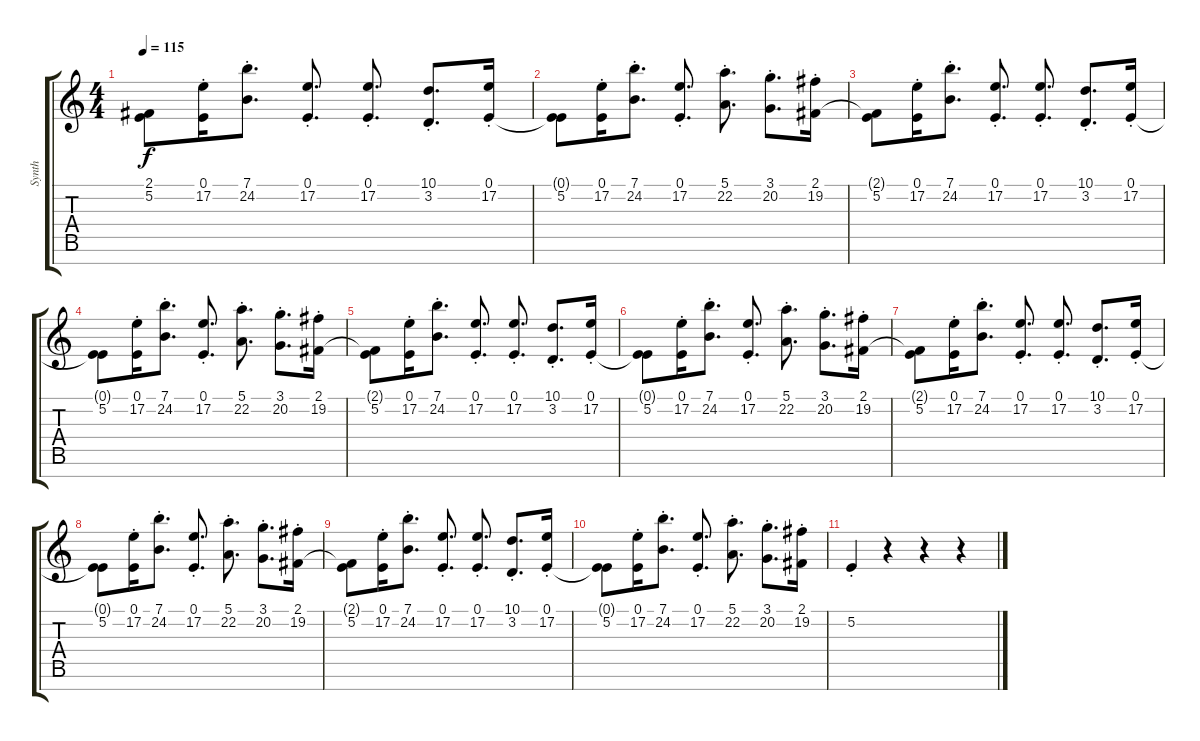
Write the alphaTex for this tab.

\track ("Synth" "Synth") {instrument fx4atmosphere}
\staff {score tabs}
\tuning (E4 B3 G3 D3 A2 E2 B1) {hide}
\ts (4 4)
\tempo 115
\clef g2
\ks c
(2.1{t} 5.2).8{dy f} (0.1 17.2{st}).16 (7.1 24.2{st}).8{d} (0.1 17.2{st}).8{d} (0.1 17.2{st}).8{d} (10.1 3.2{st}).8{d} (0.1 17.2{st}).16 |
(0.1{t} 5.2).8 (0.1 17.2{st}).16 (7.1 24.2{st}).8{d} (0.1 17.2{st}).8{d} (5.1 22.2{st}).8{d} (3.1 20.2{st}).8{d} (2.1 19.2{st}).16 |
(2.1{t} 5.2).8 (0.1 17.2{st}).16 (7.1 24.2{st}).8{d} (0.1 17.2{st}).8{d} (0.1 17.2{st}).8{d} (10.1 3.2{st}).8{d} (0.1 17.2{st}).16 |
(0.1{t} 5.2).8 (0.1 17.2{st}).16 (7.1 24.2{st}).8{d} (0.1 17.2{st}).8{d} (5.1 22.2{st}).8{d} (3.1 20.2{st}).8{d} (2.1 19.2{st}).16 |
(2.1{t} 5.2).8 (0.1 17.2{st}).16 (7.1 24.2{st}).8{d} (0.1 17.2{st}).8{d} (0.1 17.2{st}).8{d} (10.1 3.2{st}).8{d} (0.1 17.2{st}).16 |
(0.1{t} 5.2).8 (0.1 17.2{st}).16 (7.1 24.2{st}).8{d} (0.1 17.2{st}).8{d} (5.1 22.2{st}).8{d} (3.1 20.2{st}).8{d} (2.1 19.2{st}).16 |
(2.1{t} 5.2).8 (0.1 17.2{st}).16 (7.1 24.2{st}).8{d} (0.1 17.2{st}).8{d} (0.1 17.2{st}).8{d} (10.1 3.2{st}).8{d} (0.1 17.2{st}).16 |
(0.1{t} 5.2).8 (0.1 17.2{st}).16 (7.1 24.2{st}).8{d} (0.1 17.2{st}).8{d} (5.1 22.2{st}).8{d} (3.1 20.2{st}).8{d} (2.1 19.2{st}).16 |
(2.1{t} 5.2).8 (0.1 17.2{st}).16 (7.1 24.2{st}).8{d} (0.1 17.2{st}).8{d} (0.1 17.2{st}).8{d} (10.1 3.2{st}).8{d} (0.1 17.2{st}).16 |
(0.1{t} 5.2).8 (0.1 17.2{st}).16 (7.1 24.2{st}).8{d} (0.1 17.2{st}).8{d} (5.1 22.2{st}).8{d} (3.1 20.2{st}).8{d} (2.1 19.2{st}).16 |
5.2{st}.4 r.4 r.4 r.4
